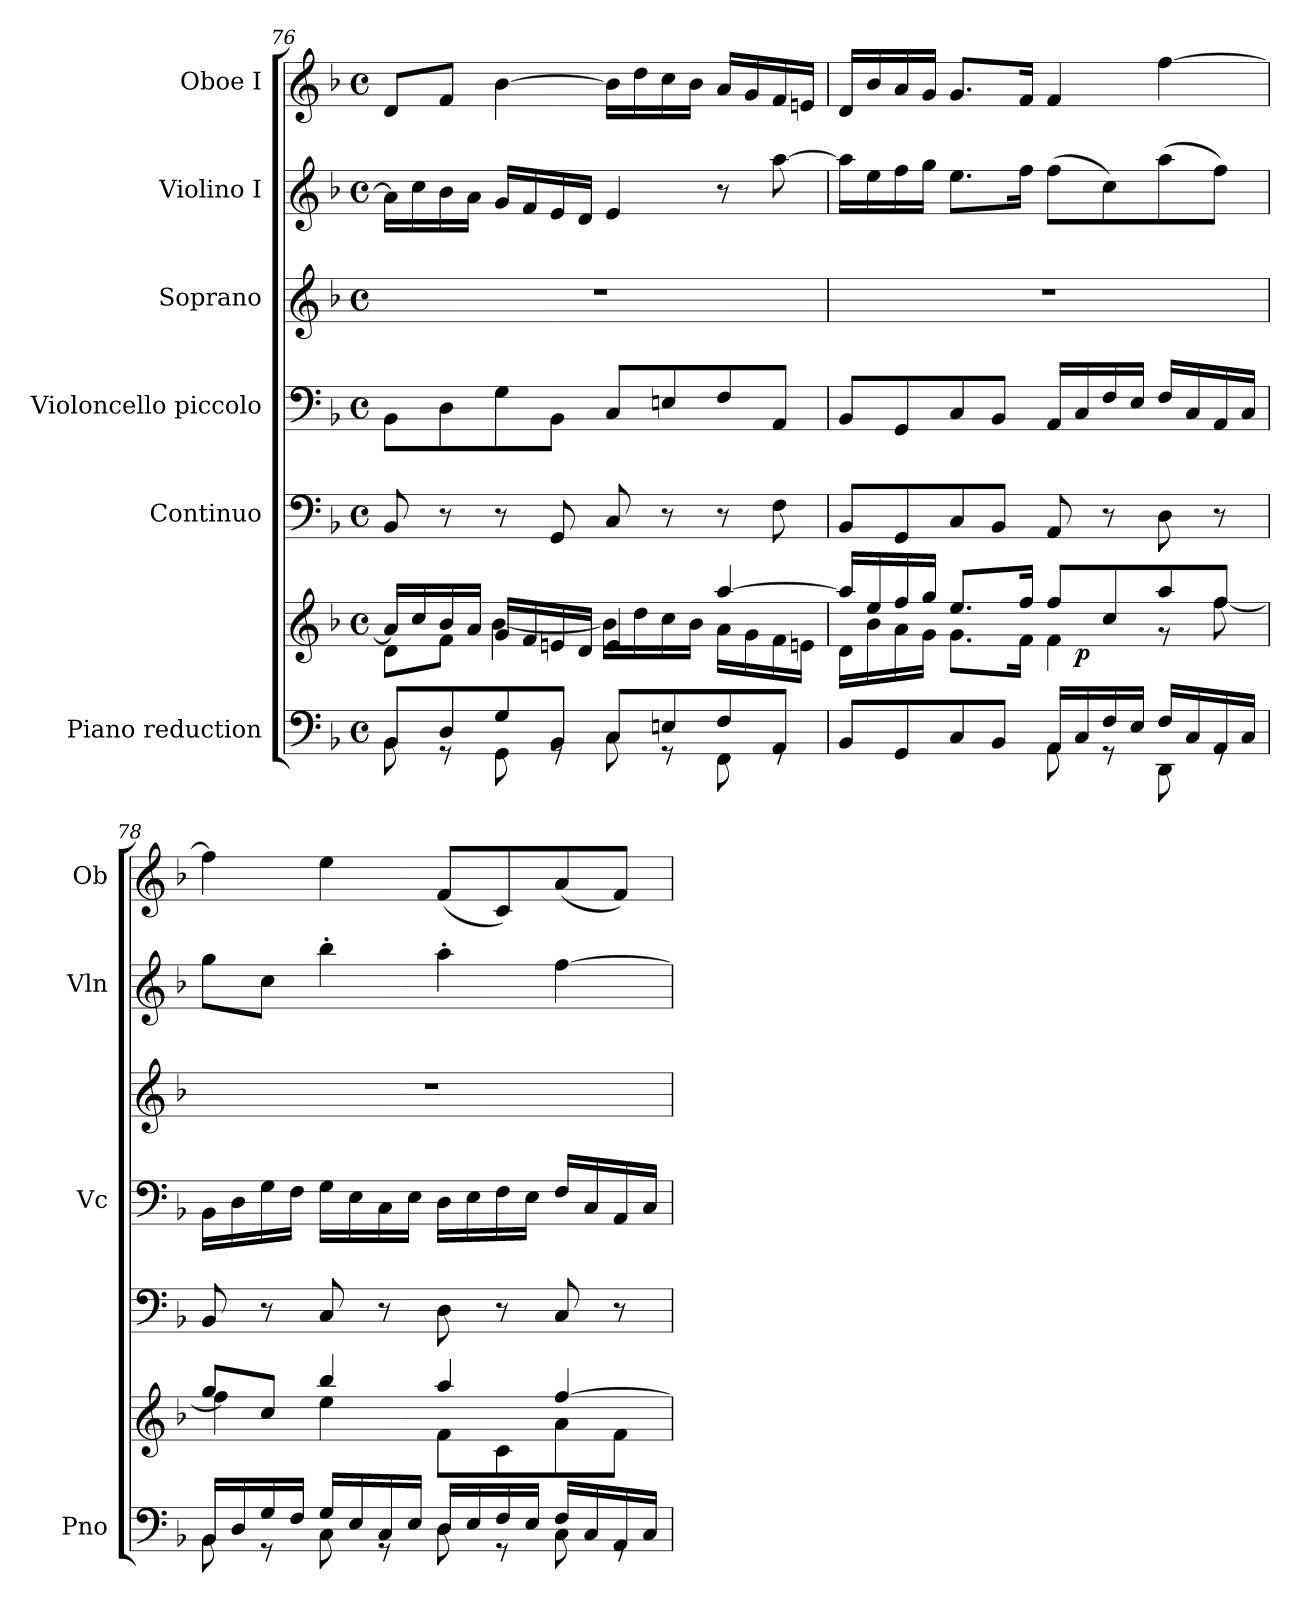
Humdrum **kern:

**kern	**kern	**dynam	**kern	**kern	**kern	**kern	**kern
*part6	*part6	*part6	*part5	*part4	*part3	*part2	*part1
*staff7	*staff6	*staff6/7	*staff5	*staff4	*staff3	*staff2	*staff1
*I"Piano reduction	*	*	*I"Continuo	*I"Violoncello piccolo	*I"Soprano	*I"Violino I	*I"Oboe I
*I'Pno	*	*	*	*I'Vc	*	*I'Vln	*I'Ob
*clefF4	*clefG2	*	*clefF4	*clefF4	*clefG2	*clefG2	*clefG2
*k[b-]	*k[b-]	*	*k[b-]	*k[b-]	*k[b-]	*k[b-]	*k[b-]
*M4/4	*M4/4	*	*M4/4	*M4/4	*M4/4	*M4/4	*M4/4
*met(c)	*met(c)	*	*met(c)	*met(c)	*met(c)	*met(c)	*met(c)
=76	=76	=76	=76	=76	=76	=76	=76
*^	*^	*	*	*	*	*	*
8BB-/L	8BB-\	16a/LL]	8d\L	.	8BB-/	8BB-\L	1r	16a\LL]	8d/L
.	.	16cc/	.	.	.	.	.	16cc\	.
8D/	8rGG	16b-/	8f\J	.	8r	8D\	.	16b-\	8f/J
.	.	16a/JJ	.	.	.	.	.	16a\JJ	.
8G/	8GG\	16g/LL	[4b-\	.	8r	8G\	.	16g/LL	[4b-\
.	.	16f/	.	.	.	.	.	16f/	.
8BB-/J	8rGG	16en/	.	.	8GG/	8BB-\J	.	16e/	.
.	.	16d/JJ	.	.	.	.	.	16d/JJ	.
8C/L	8C\	4e/	16b-\LL]	.	8C/	8C/L	.	4e/	16b-\LL]
.	.	.	16dd\	.	.	.	.	.	16dd\
8En/	8rGG	.	16cc\	.	8r	8En/	.	.	16cc\
.	.	.	16b-\JJ	.	.	.	.	.	16b-\JJ
8F/	8FF\	[4aa/	16a\LL	.	8r	8F/	.	8r	16a/LL
.	.	.	16g\	.	.	.	.	.	16g/
8AA/J	8rGG	.	16f\	.	8F\	8AA/J	.	[8aa\	16f/
.	.	.	16en\JJ	.	.	.	.	.	16en/JJ
!!LO:LB:g=z
=77	=77	=77	=77	=77	=77	=77	=77	=77	=77
*	*	*	*^	*	*	*	*	*	*
8BB-/L	2ryy	16aa/LL]	16d\LL	2ryy	.	8BB-/L	8BB-/L	1r	16aa\LL]	16d/LL
.	.	16ee/	16b-\	.	.	.	.	.	16ee\	16b-/
8GG/	.	16ff/	16a\	.	.	8GG/	8GG/	.	16ff\	16a/
.	.	16gg/JJ	16g\JJ	.	.	.	.	.	16gg\JJ	16g/JJ
8C/	.	8.ee/L	8.g\L	.	.	8C/	8C/	.	8.ee\L	8.g/L
8BB-/J	.	.	.	.	.	8BB-/J	8BB-/J	.	.	.
.	.	16ff/Jk	16f\Jk	.	.	.	.	.	16ff\Jk	16f/Jk
16AA/LL	8AA\	8ff/L	4f\	16ryy	.	8AA/	16AA/LL	.	(>8ff\L	4f/
!	!	!	!	!	!LO:DY:b	!	!	!	!	!
16C/	.	.	.	4..ryy	p	.	16C/	.	.	.
16F/	8rGG	8cc/	.	.	.	8r	16F/	.	8cc\)	.
16E/JJ	.	.	.	.	.	.	16E/JJ	.	.	.
16F/LL	8DD\	8aa/	8r	.	.	8D\	16F/LL	.	(>8aa\	[4ff\
16C/	.	.	.	.	.	.	16C/	.	.	.
16AA/	8rGG	8ff/J	[8ff\	.	.	8r	16AA/	.	8ff\J)	.
16C/JJ	.	.	.	.	.	.	16C/JJ	.	.	.
*	*	*	*v	*v	*	*	*	*	*	*
=78	=78	=78	=78	=78	=78	=78	=78	=78	=78
16BB-/LL	8BB-\	8gg/L	4ff\]	.	8BB-/	16BB-\LL	1r	8gg\L	4ff\]
16D/	.	.	.	.	.	16D\	.	.	.
16G/	8rGG	8cc/J	.	.	8r	16G\	.	8cc\J	.
16F/JJ	.	.	.	.	.	16F\JJ	.	.	.
16G/LL	8C\	4bb-/	4ee\	.	8C/	16G\LL	.	4bb-'\	4ee\
16E/	.	.	.	.	.	16E\	.	.	.
16C/	8rGG	.	.	.	8r	16C\	.	.	.
16E/JJ	.	.	.	.	.	16E\JJ	.	.	.
16D/LL	8D\	4aa/	8f\L	.	8D\	16D\LL	.	4aa'\	(<8f/L
16E/	.	.	.	.	.	16E\	.	.	.
16F/	8rGG	.	8c\	.	8r	16F\	.	.	8c/)
16E/JJ	.	.	.	.	.	16E\JJ	.	.	.
16F/LL	8C\	[4ff/	8a\	.	8C/	16F/LL	.	[4ff\	(<8a/
16C/	.	.	.	.	.	16C/	.	.	.
16AA/	8rGG	.	8f\J	.	8r	16AA/	.	.	8f/J)
16C/JJ	.	.	.	.	.	16C/JJ	.	.	.
*v	*v	*	*	*	*	*	*	*	*
*	*v	*v	*	*	*	*	*	*
=	=	=	=	=	=	=	=
*-	*-	*-	*-	*-	*-	*-	*-
